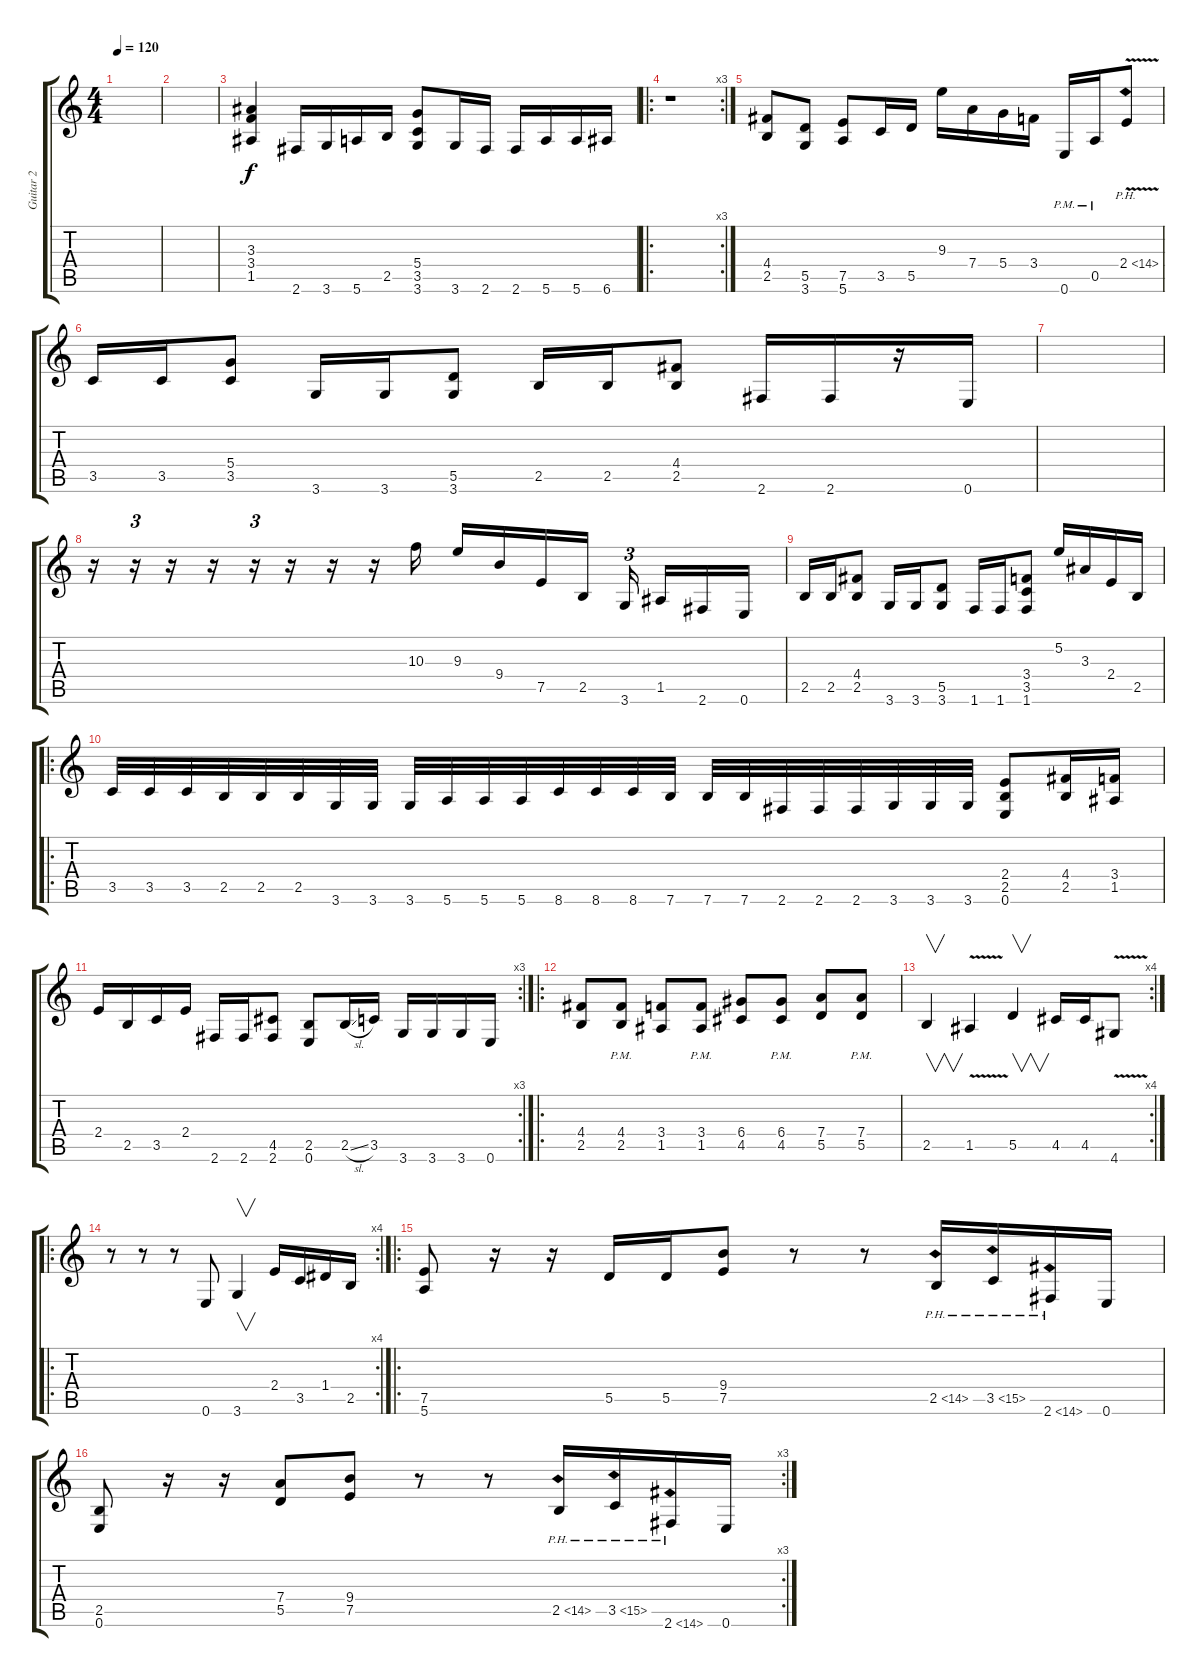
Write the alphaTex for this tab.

\track ("Guitar 2" "Guitar 2") {instrument distortionguitar}
\staff {score tabs}
\tuning (E4 B3 G3 D3 A2 E2) {hide}
\ts (4 4)
\tempo 120
\clef g2
\ks c
|
|
(3.3 3.4 1.5).4 2.6.16 3.6.16 5.6.16 2.5.16 (5.4 3.5 3.6).8 3.6.16 2.6.16 2.6.16 5.6.16 5.6.16 6.6.16 |
\ro
\rc 3
r.1 |
(4.4 2.5).8 (5.5 3.6).8 (7.5 5.6).8 3.5.16 5.5.16 9.3.16 7.4.16 5.4.16 3.4.16 0.6{pm}.16 0.5{pm}.16 2.4{ph 12 v}.8 |
3.5.16 3.5.16 (5.4 3.5).8 3.6.16 3.6.16 (5.5 3.6).8 2.5.16 2.5.16 (4.4 2.5).8 2.6.16 2.6.16 r.16 0.6.16 |
|
r.16 r.16{tu (3 2)} r.16 r.16 r.16{tu (3 2)} r.16 r.16 r.16 10.3.16 9.3.16 9.4.16 7.5.16 2.5.16 3.6.16{tu (3 2)} 1.5.16 2.6.16 0.6.16 |
2.5.16 2.5.16 (4.4 2.5).8 3.6.16 3.6.16 (5.5 3.6).8 1.6.16 1.6.16 (3.4 3.5 1.6).8 5.2.16 3.3.16 2.4.16 2.5.16 |
\ro
3.5.32 3.5.32 3.5.32 2.5.32 2.5.32 2.5.32 3.6.32 3.6.32 3.6.32 5.6.32 5.6.32 5.6.32 8.6.32 8.6.32 8.6.32 7.6.32 7.6.32 7.6.32 2.6.32 2.6.32 2.6.32 3.6.32 3.6.32 3.6.32 (2.4 2.5 0.6).8 (4.4 2.5).16 (3.4 1.5).16 |
\rc 3
2.4.16 2.5.16 3.5.16 2.4.16 2.6.16 2.6.16 (4.5 2.6).8 (2.5 0.6).8 2.5{sl}.16 3.5.16 3.6.16 3.6.16 3.6.16 0.6.16 |
\ro
(4.4 2.5).8 (4.4{pm} 2.5{pm}).8 (3.4 1.5).8 (3.4{pm} 1.5{pm}).8 (6.4 4.5).8 (6.4{pm} 4.5{pm}).8 (7.4 5.5).8 (7.4{pm} 5.5{pm}).8 |
\rc 4
2.5.4{v} 1.5{v}.4 5.5.4{v} 4.5.16 4.5.16 4.6{v}.8 |
\ro
\rc 4
r.8 r.8 r.8 0.6.8 3.6.4{v} 2.4.16 3.5.16 1.4.16 2.5.16 |
\ro
(7.5 5.6).8 r.16 r.16 5.5.16 5.5.16 (9.4 7.5).8 r.8 r.8 2.5{ph 12}.16 3.5{ph 12}.16 2.6{ph 12}.16 0.6.16 |
\rc 3
(2.5 0.6).8 r.16 r.16 (7.4 5.5).8 (9.4 7.5).8 r.8 r.8 2.5{ph 12}.16 3.5{ph 12}.16 2.6{ph 12}.16 0.6.16
